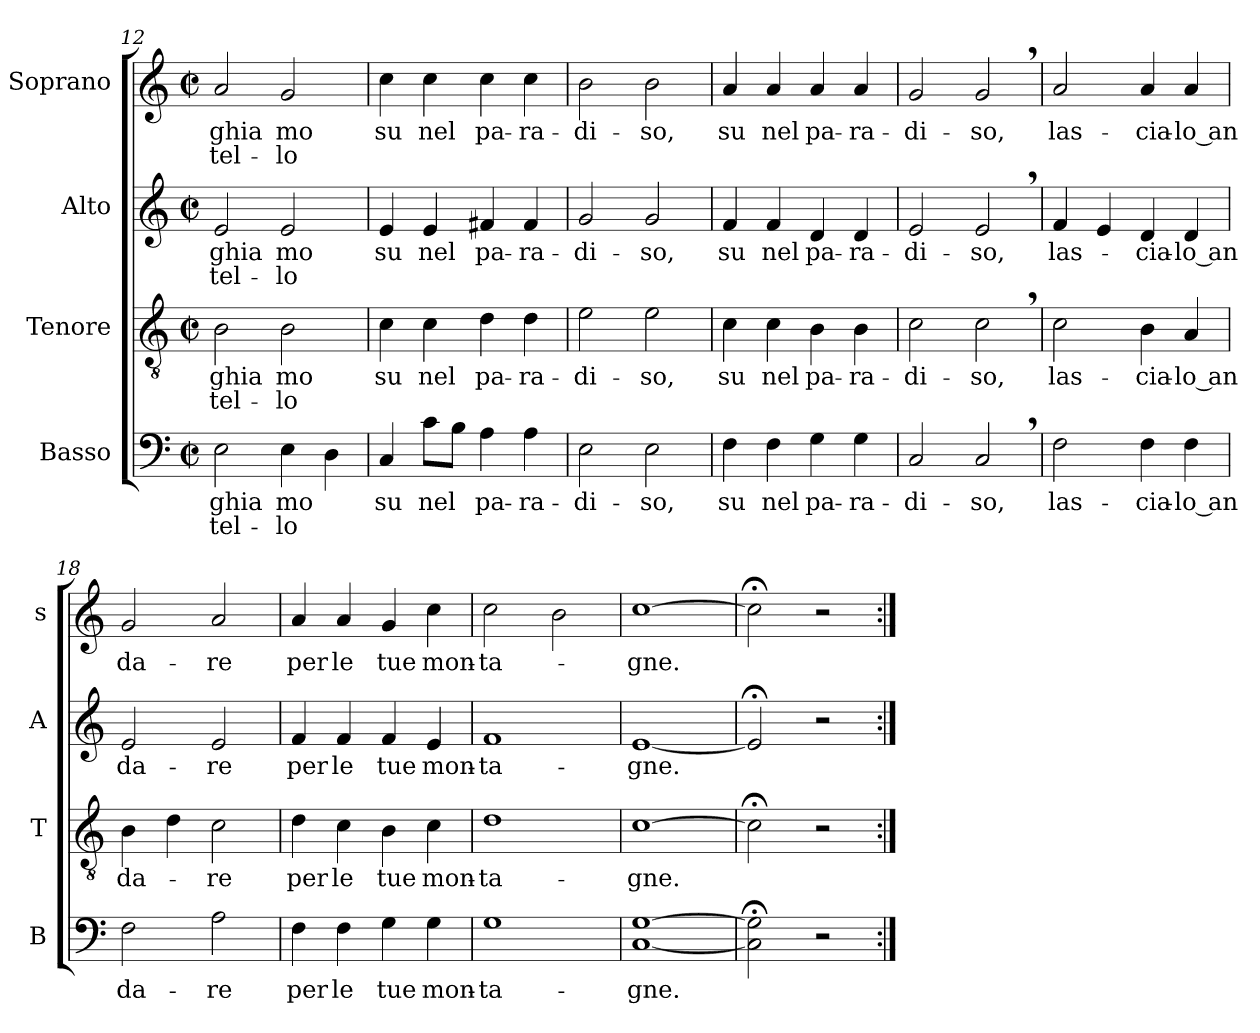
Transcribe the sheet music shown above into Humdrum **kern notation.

**kern	**text	**text	**kern	**text	**text	**kern	**text	**text	**kern	**text	**text
*part4	*part4	*part4	*part3	*part3	*part3	*part2	*part2	*part2	*part1	*part1	*part1
*staff4	*staff4	*staff4	*staff3	*staff3	*staff3	*staff2	*staff2	*staff2	*staff1	*staff1	*staff1
*I"Basso	*	*	*I"Tenore	*	*	*I"Alto	*	*	*I"Soprano	*	*
*I'B	*	*	*I'T	*	*	*I'A	*	*	*I's	*	*
*clefF4	*	*	*clefGv2	*	*	*clefG2	*	*	*clefG2	*	*
*k[]	*	*	*k[]	*	*	*k[]	*	*	*k[]	*	*
*M2/2	*	*	*M2/2	*	*	*M2/2	*	*	*M2/2	*	*
*met(c|)	*	*	*met(c|)	*	*	*met(c|)	*	*	*met(c|)	*	*
=12	=12	=12	=12	=12	=12	=12	=12	=12	=12	=12	=12
!	!LO:LY:b	!LO:LY:b	!	!LO:LY:b	!LO:LY:b	!	!LO:LY:b	!LO:LY:b	!	!LO:LY:b	!LO:LY:b
2E\	-ghia	-tel-	2B\	-ghia	-tel-	2e/	-ghia	-tel-	2a/	-ghia	-tel-
!	!LO:LY:b	!LO:LY:b	!	!LO:LY:b	!LO:LY:b	!	!LO:LY:b	!LO:LY:b	!	!LO:LY:b	!LO:LY:b
4E\	mo	-lo	2B\	mo	-lo	2e/	mo	-lo	2g/	mo	-lo
4D\	.	.	.	.	.	.	.	.	.	.	.
=13	=13	=13	=13	=13	=13	=13	=13	=13	=13	=13	=13
!	!LO:LY:b	!	!	!LO:LY:b	!	!	!LO:LY:b	!	!	!LO:LY:b	!
4C/	su	.	4c\	su	.	4e/	su	.	4cc\	su	.
!	!LO:LY:b	!	!	!LO:LY:b	!	!	!LO:LY:b	!	!	!LO:LY:b	!
8c\L	nel	.	4c\	nel	.	4e/	nel	.	4cc\	nel	.
8B\J	.	.	.	.	.	.	.	.	.	.	.
!	!LO:LY:b	!	!	!LO:LY:b	!	!	!LO:LY:b	!	!	!LO:LY:b	!
4A\	pa-	.	4d\	pa-	.	4f#X/	pa-	.	4cc\	pa-	.
!	!LO:LY:b	!	!	!LO:LY:b	!	!	!LO:LY:b	!	!	!LO:LY:b	!
4A\	-ra-	.	4d\	-ra-	.	4f#/	-ra-	.	4cc\	-ra-	.
=14	=14	=14	=14	=14	=14	=14	=14	=14	=14	=14	=14
!	!LO:LY:b	!	!	!LO:LY:b	!	!	!LO:LY:b	!	!	!LO:LY:b	!
2E\	-di-	.	2e\	-di-	.	2g/	-di-	.	2b\	-di-	.
!	!LO:LY:b	!	!	!LO:LY:b	!	!	!LO:LY:b	!	!	!LO:LY:b	!
2E\	-so,	.	2e\	-so,	.	2g/	-so,	.	2b\	-so,	.
=15	=15	=15	=15	=15	=15	=15	=15	=15	=15	=15	=15
!	!LO:LY:b	!	!	!LO:LY:b	!	!	!LO:LY:b	!	!	!LO:LY:b	!
4F\	su	.	4c\	su	.	4f/	su	.	4a/	su	.
!	!LO:LY:b	!	!	!LO:LY:b	!	!	!LO:LY:b	!	!	!LO:LY:b	!
4F\	nel	.	4c\	nel	.	4f/	nel	.	4a/	nel	.
!	!LO:LY:b	!	!	!LO:LY:b	!	!	!LO:LY:b	!	!	!LO:LY:b	!
4G\	pa-	.	4B\	pa-	.	4d/	pa-	.	4a/	pa-	.
!	!LO:LY:b	!	!	!LO:LY:b	!	!	!LO:LY:b	!	!	!LO:LY:b	!
4G\	-ra-	.	4B\	-ra-	.	4d/	-ra-	.	4a/	-ra-	.
=16	=16	=16	=16	=16	=16	=16	=16	=16	=16	=16	=16
!	!LO:LY:b	!	!	!LO:LY:b	!	!	!LO:LY:b	!	!	!LO:LY:b	!
2C/	-di-	.	2c\	-di-	.	2e/	-di-	.	2g/	-di-	.
!	!LO:LY:b	!	!	!LO:LY:b	!	!	!LO:LY:b	!	!	!LO:LY:b	!
2C,/	-so,	.	2c,\	-so,	.	2e,/	-so,	.	2g,/	-so,	.
=17	=17	=17	=17	=17	=17	=17	=17	=17	=17	=17	=17
!	!LO:LY:b	!	!	!LO:LY:b	!	!	!LO:LY:b	!	!	!LO:LY:b	!
2F\	las-	.	2c\	las-	.	4f/	las-	.	2a/	las-	.
.	.	.	.	.	.	4e/	.	.	.	.	.
!	!LO:LY:b	!	!	!LO:LY:b	!	!	!LO:LY:b	!	!	!LO:LY:b	!
4F\	-cia-	.	4B\	-cia-	.	4d/	-cia-	.	4a/	-cia-	.
!	!LO:LY:b	!	!	!LO:LY:b	!	!	!LO:LY:b	!	!	!LO:LY:b	!
4F\	lo an	.	4A/	lo an	.	4d/	lo an	.	4a/	lo an	.
=18	=18	=18	=18	=18	=18	=18	=18	=18	=18	=18	=18
!	!LO:LY:b	!	!	!LO:LY:b	!	!	!LO:LY:b	!	!	!LO:LY:b	!
2F\	-da-	.	4B\	-da-	.	2e/	-da-	.	2g/	-da-	.
.	.	.	4d\	.	.	.	.	.	.	.	.
!	!LO:LY:b	!	!	!LO:LY:b	!	!	!LO:LY:b	!	!	!LO:LY:b	!
2A\	-re	.	2c\	-re	.	2e/	-re	.	2a/	-re	.
!!LO:LB:g=z
=19	=19	=19	=19	=19	=19	=19	=19	=19	=19	=19	=19
!	!LO:LY:b	!	!	!LO:LY:b	!	!	!LO:LY:b	!	!	!LO:LY:b	!
4F\	per	.	4d\	per	.	4f/	per	.	4a/	per	.
!	!LO:LY:b	!	!	!LO:LY:b	!	!	!LO:LY:b	!	!	!LO:LY:b	!
4F\	le	.	4c\	le	.	4f/	le	.	4a/	le	.
!	!LO:LY:b	!	!	!LO:LY:b	!	!	!LO:LY:b	!	!	!LO:LY:b	!
4G\	tue	.	4B\	tue	.	4f/	tue	.	4g/	tue	.
!	!LO:LY:b	!	!	!LO:LY:b	!	!	!LO:LY:b	!	!	!LO:LY:b	!
4G\	mon-	.	4c\	mon-	.	4e/	mon-	.	4cc\	mon-	.
=20	=20	=20	=20	=20	=20	=20	=20	=20	=20	=20	=20
!	!LO:LY:b	!	!	!LO:LY:b	!	!	!LO:LY:b	!	!	!LO:LY:b	!
1G	-ta-	.	1d	-ta-	.	1f	-ta-	.	2cc\	-ta-	.
.	.	.	.	.	.	.	.	.	2b\	.	.
=21	=21	=21	=21	=21	=21	=21	=21	=21	=21	=21	=21
!	!LO:LY:b	!	!	!LO:LY:b	!	!	!LO:LY:b	!	!	!LO:LY:b	!
[1C [1G	-gne.	.	[1c	-gne.	.	[1e	-gne.	.	[1cc	-gne.	.
=22	=22	=22	=22	=22	=22	=22	=22	=22	=22	=22	=22
2C\];< 2G\];<	.	.	2c;<\]	.	.	2e;</]	.	.	2cc;<\]	.	.
2r	.	.	2r	.	.	2r	.	.	2r	.	.
=:|!	=:|!	=:|!	=:|!	=:|!	=:|!	=:|!	=:|!	=:|!	=:|!	=:|!	=:|!
*-	*-	*-	*-	*-	*-	*-	*-	*-	*-	*-	*-
